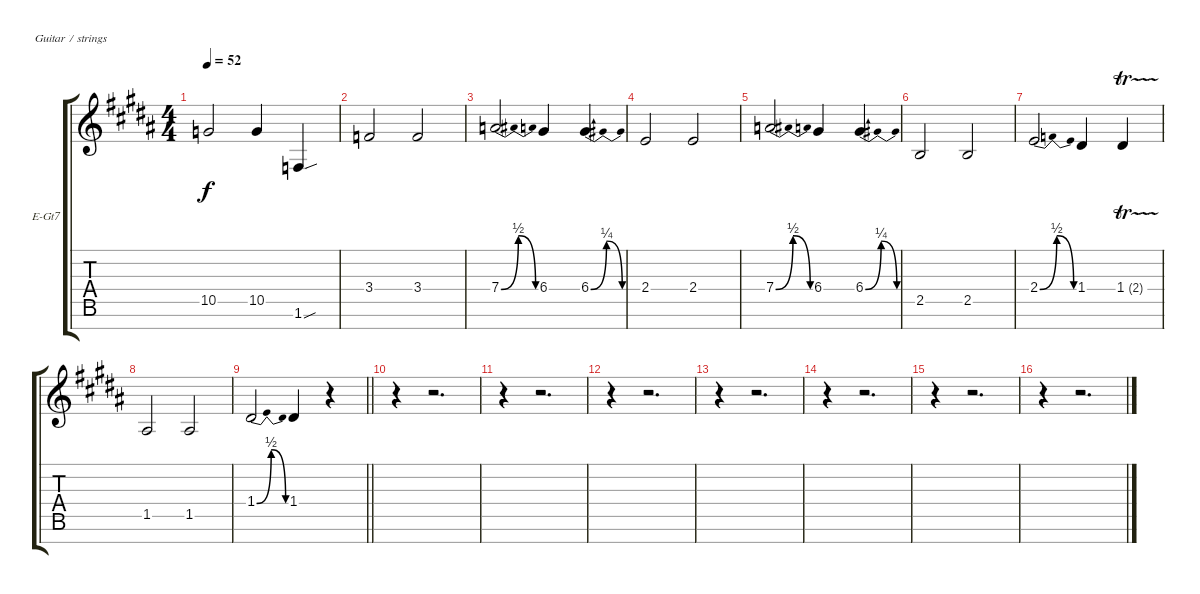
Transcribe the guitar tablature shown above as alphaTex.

\bracketExtendMode groupsimilarinstruments
\firstSystemTrackNameOrientation horizontal
\otherSystemsTrackNameOrientation horizontal
\track ("Black Floors of Hell Guitar 2" "E-Gt7") {instrument overdrivenguitar}
\staff {score tabs}
\tuning (E4 B3 G3 D3 A2 E2 B1)
\ts (4 4)
\tempo 52
\clef g2
\ks g#minor
10.5.2{dy f} 10.5.4 1.6{sou}.4 |
3.4.2 3.4.2 |
7.4{be (bendrelease 0 0 30 2 30 2 60 0)}.2 6.4.4 6.4{be (bendrelease 0 0 30 1 30 1 60 0)}.4 |
2.4.2 2.4.2 |
7.4{be (bendrelease 0 0 30 2 30 2 60 0)}.2 6.4.4 6.4{be (bendrelease 0 0 30 1 30 1 60 0)}.4 |
2.5.2 2.5.2 |
2.4{be (bendrelease 0 0 30 2 30 2 60 0)}.2 1.4.4 1.4{tr (2 16)}.4 |
1.5.2 1.5.2 |
\barLineRight lightlight
1.4{be (bendrelease 0 0 30 2 30 2 60 0)}.2 1.4.4 r.4 |
r.4 r.2{d} |
r.4 r.2{d} |
r.4 r.2{d} |
r.4 r.2{d} |
r.4 r.2{d} |
r.4 r.2{d} |
r.4 r.2{d}
